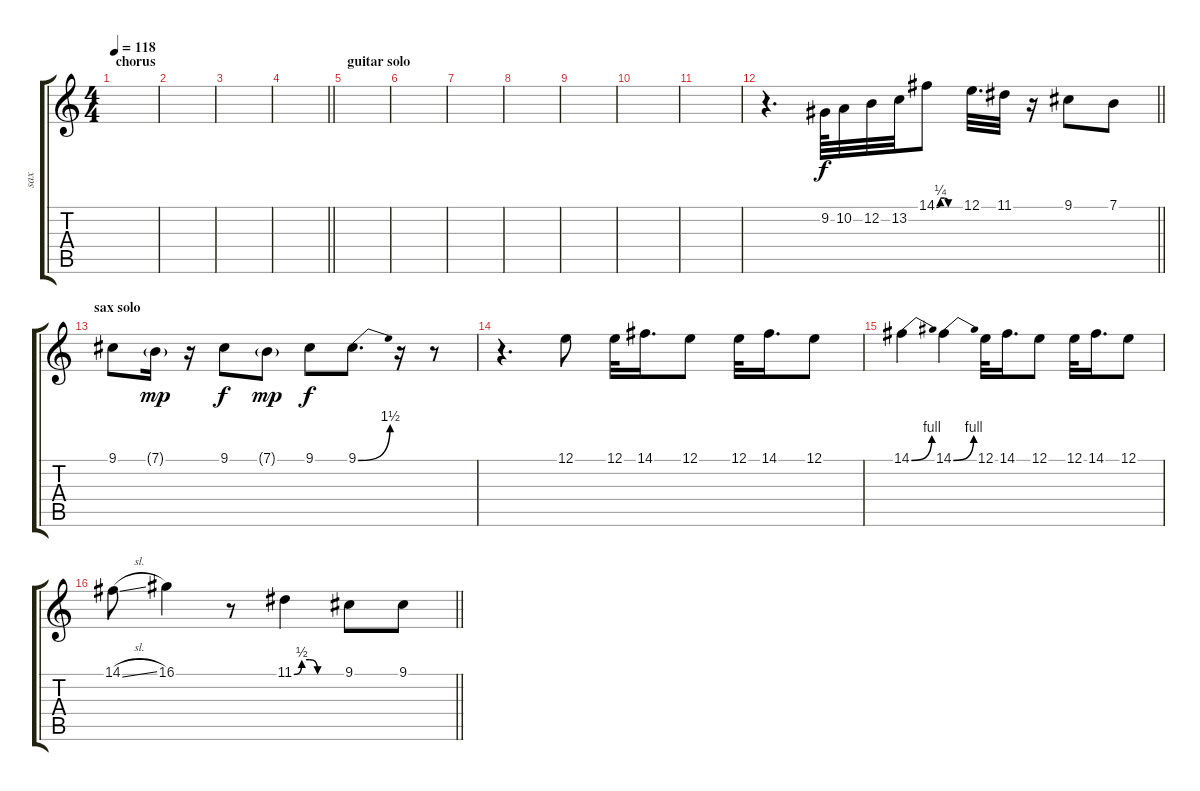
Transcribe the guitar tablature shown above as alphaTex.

\track ("sax " "sax ") {instrument altosax}
\staff {score tabs}
\tuning (E4 B3 G3 D3 A2 E2) {hide}
\ts (4 4)
\section ("" "chorus ")
\tempo 118
\clef g2
\ks c
|
|
|
\barLineRight lightlight
|
\section ("" "guitar solo")
|
|
|
|
|
|
|
\barLineRight lightlight
r.4{d} 9.2.64 10.2.32 12.2.32 13.2.32 14.1{be (custom 0 0 10 1 20 1 30 0 60 0)}.8 12.1.32{d} 11.1.32 r.16 9.1.8 7.1.8 |
\section ("" "sax solo")
9.1.8 7.1{g}.16{dy mp} r.16 9.1.8{dy f} 7.1{g}.8{dy mp} 9.1.8{dy f} 9.1{be (bend 0 0 60 6)}.8{d} r.16 r.8 |
r.4{d} 12.1.8 12.1.32 14.1.16{d} 12.1.8 12.1.32 14.1.16{d} 12.1.8 |
14.1{be (bend 0 0 60 4)}.4 14.1{be (bend 0 0 60 4)}.4 12.1.32 14.1.16{d} 12.1.8 12.1.32 14.1.16{d} 12.1.8 |
\barLineRight lightlight
14.1{sl}.8 16.1.4 r.8 11.1{be (custom 0 0 10 2 20 2 30 0 60 0)}.4 9.1.8 9.1{sl}.8
